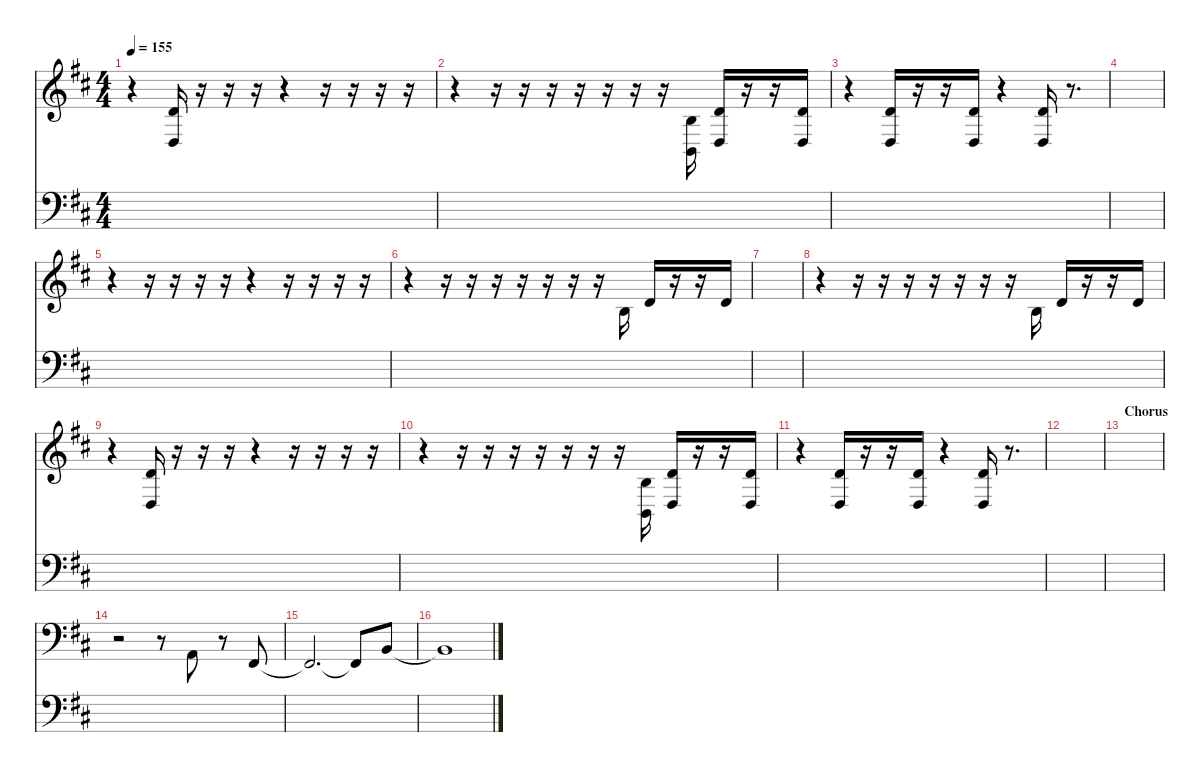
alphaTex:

\hideDynamics
\bracketExtendMode nobrackets
\singleTrackTrackNamePolicy hidden
\multiTrackTrackNamePolicy hidden
\otherSystemsTrackNameOrientation horizontal
\track ("SynthBass" "S-Sth") {instrument synthbass1}
\staff {score}
\tuning (E4 B3 G3 D3 A2 E2)
\displaytranspose 0
\ts (4 4)
\tempo 155
\clef g2
\scale
0.333333
\ks d
r.4{dy mp beam Down} (3.2{acc forcenatural} 0.4{acc forcenatural}).16{beam Up} r.16{beam Up} r.16{beam Up} r.16{beam Up} r.4{beam Up} r.16{beam Up} r.16{beam Up} r.16{beam Up} r.16{beam Up} |
\scale
0.333333 r.4{beam Down} r.16{beam Down} r.16{beam Down} r.16{beam Down} r.16{beam Down} r.16{beam Down} r.16{beam Down} r.16{beam Down} (4.3{acc forcenatural} 2.5{acc forcenatural}).16{beam Up} (7.3{acc forcenatural} 5.5{acc forcenatural}).16{beam Up} r.16{beam Up} r.16{beam Up} (3.2{acc forcenatural} 0.4{acc forcenatural}).16{beam Up} |
\scale
0.333333 r.4{beam Down} (3.2{acc forcenatural} 0.4{acc forcenatural}).16{dy mf beam Up} r.16{beam Up} r.16{beam Up} (3.2{acc forcenatural} 0.4{acc forcenatural}).16{beam Up} r.4{beam Up} (3.2{acc forcenatural} 0.4{acc forcenatural}).16{beam Up} r.8{d beam Up} |
\scale
0.333333 |
r.4{beam Down} r.16{beam Down} r.16{beam Down} r.16{beam Down} r.16{beam Down} r.4{beam Down} r.16{beam Down} r.16{beam Down} r.16{beam Down} r.16{beam Down} |
r.4{beam Down} r.16{beam Down} r.16{beam Down} r.16{beam Down} r.16{beam Down} r.16{beam Down} r.16{beam Down} r.16{beam Down} 4.3{acc forcenatural}.16{dy mp beam Up} 3.2{acc forcenatural}.16{beam Up} r.16{beam Up} r.16{beam Up} 3.2{acc forcenatural}.16{beam Up} |
|
r.4{beam Down} r.16{beam Down} r.16{beam Down} r.16{beam Down} r.16{beam Down} r.16{beam Down} r.16{beam Down} r.16{beam Down} 4.3{acc forcenatural}.16{beam Up} 3.2{acc forcenatural}.16{beam Up} r.16{beam Up} r.16{beam Up} 3.2{acc forcenatural}.16{beam Up} |
r.4{beam Down} (3.2{acc forcenatural} 0.4{acc forcenatural}).16{beam Up} r.16{beam Up} r.16{beam Up} r.16{beam Up} r.4{beam Up} r.16{beam Up} r.16{beam Up} r.16{beam Up} r.16{beam Up} |
r.4{beam Down} r.16{beam Down} r.16{beam Down} r.16{beam Down} r.16{beam Down} r.16{beam Down} r.16{beam Down} r.16{beam Down} (4.3{acc forcenatural} 2.5{acc forcenatural}).16{beam Up} (7.3{acc forcenatural} 5.5{acc forcenatural}).16{beam Up} r.16{beam Up} r.16{beam Up} (3.2{acc forcenatural} 0.4{acc forcenatural}).16{beam Up} |
r.4{beam Down} (3.2{acc forcenatural} 0.4{acc forcenatural}).16{dy mf beam Up} r.16{beam Up} r.16{beam Up} (3.2{acc forcenatural} 0.4{acc forcenatural}).16{beam Up} r.4{beam Up} (3.2{acc forcenatural} 0.4{acc forcenatural}).16{beam Up} r.8{d beam Up} |
|
\section ("" "Chorus")
\scale
0.333333 |
\clef f4
\scale
0.333333 r.2{beam Down} r.8{beam Down} 0.5{acc forcenatural}.8{dy mp beam Up} r.8{beam Up} 2.6{acc #}.8{beam Up} |
\scale
0.333333 2.6{t acc #}.2{d beam Up} 2.6{t acc #}.8{beam Up} 2.5{acc forcenatural}.8{beam Up} |
\scale
0.333333 2.5{t acc forcenatural}.1{beam Up}
\staff {score}
\tuning (E4 B3 G3 D3 A2 E2)
\displaytranspose 0
\clef f4
\ottava regular
\simile none
\ks d
|
|
|
|
|
|
|
|
|
|
|
|
|
|
|
